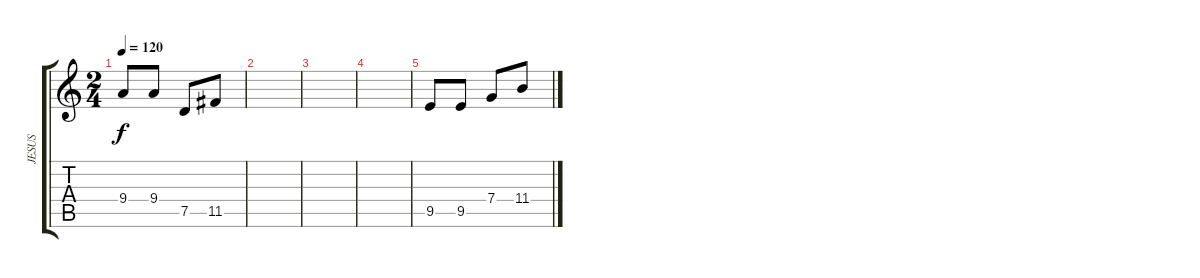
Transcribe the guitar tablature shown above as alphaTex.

\track ("JESUS" "JESUS") {instrument overdrivenguitar}
\staff {score tabs}
\tuning (D4 A3 F3 C3 G2 C2) {hide}
\ts (2 4)
\tempo 120
\clef g2
\ks c
9.4.8{dy f} 9.4.8 7.5.8 11.5.8 |
|
|
|
9.5.8 9.5.8 7.4.8 11.4.8
